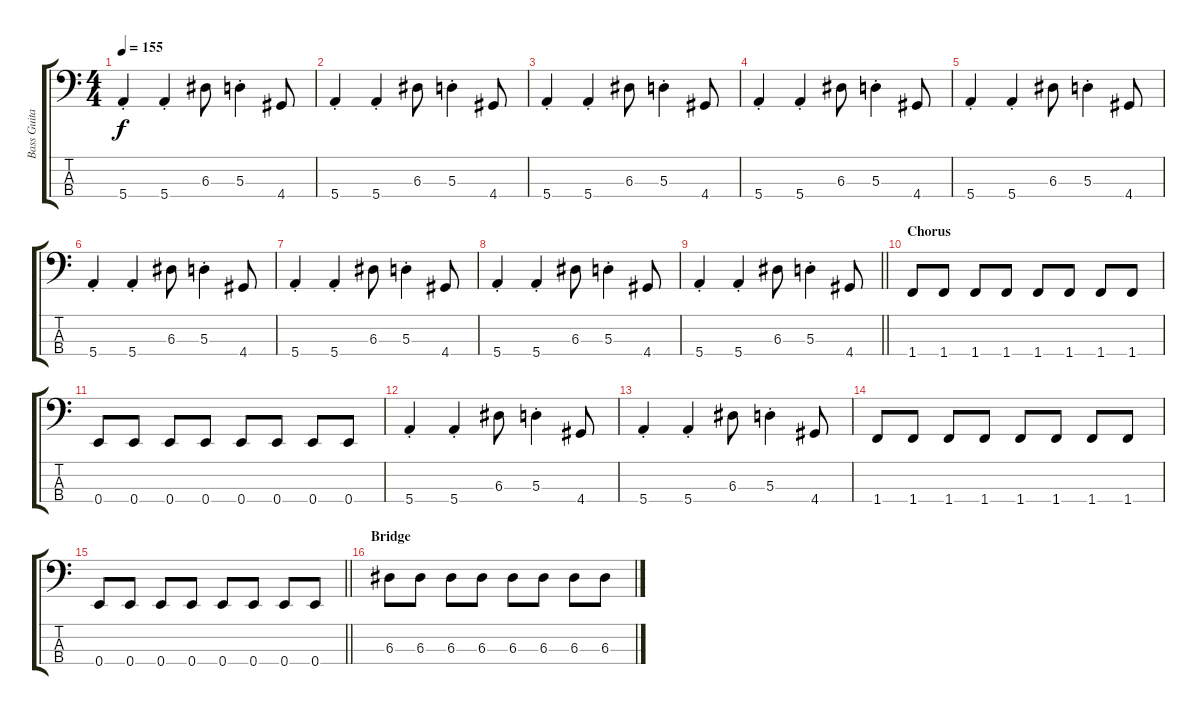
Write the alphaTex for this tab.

\track ("Bass Guitar" "Bass Guita") {instrument electricbassfinger}
\staff {score tabs}
\tuning (G2 D2 A1 E1) {hide}
\ts (4 4)
\tempo 155
\clef f4
\ks c
5.4{st}.4{dy f} 5.4{st}.4 6.3.8 5.3{st}.4 4.4.8 |
5.4{st}.4 5.4{st}.4 6.3.8 5.3{st}.4 4.4.8 |
5.4{st}.4 5.4{st}.4 6.3.8 5.3{st}.4 4.4.8 |
5.4{st}.4 5.4{st}.4 6.3.8 5.3{st}.4 4.4.8 |
5.4{st}.4 5.4{st}.4 6.3.8 5.3{st}.4 4.4.8 |
5.4{st}.4 5.4{st}.4 6.3.8 5.3{st}.4 4.4.8 |
5.4{st}.4 5.4{st}.4 6.3.8 5.3{st}.4 4.4.8 |
5.4{st}.4 5.4{st}.4 6.3.8 5.3{st}.4 4.4.8 |
\barLineRight lightlight
5.4{st}.4 5.4{st}.4 6.3.8 5.3{st}.4 4.4.8 |
\section ("" "Chorus")
1.4.8 1.4.8 1.4.8 1.4.8 1.4.8 1.4.8 1.4.8 1.4.8 |
0.4.8 0.4.8 0.4.8 0.4.8 0.4.8 0.4.8 0.4.8 0.4.8 |
5.4{st}.4 5.4{st}.4 6.3.8 5.3{st}.4 4.4.8 |
5.4{st}.4 5.4{st}.4 6.3.8 5.3{st}.4 4.4.8 |
1.4.8 1.4.8 1.4.8 1.4.8 1.4.8 1.4.8 1.4.8 1.4.8 |
\barLineRight lightlight
0.4.8 0.4.8 0.4.8 0.4.8 0.4.8 0.4.8 0.4.8 0.4.8 |
\section ("" "Bridge")
6.3.8 6.3.8 6.3.8 6.3.8 6.3.8 6.3.8 6.3.8 6.3.8
